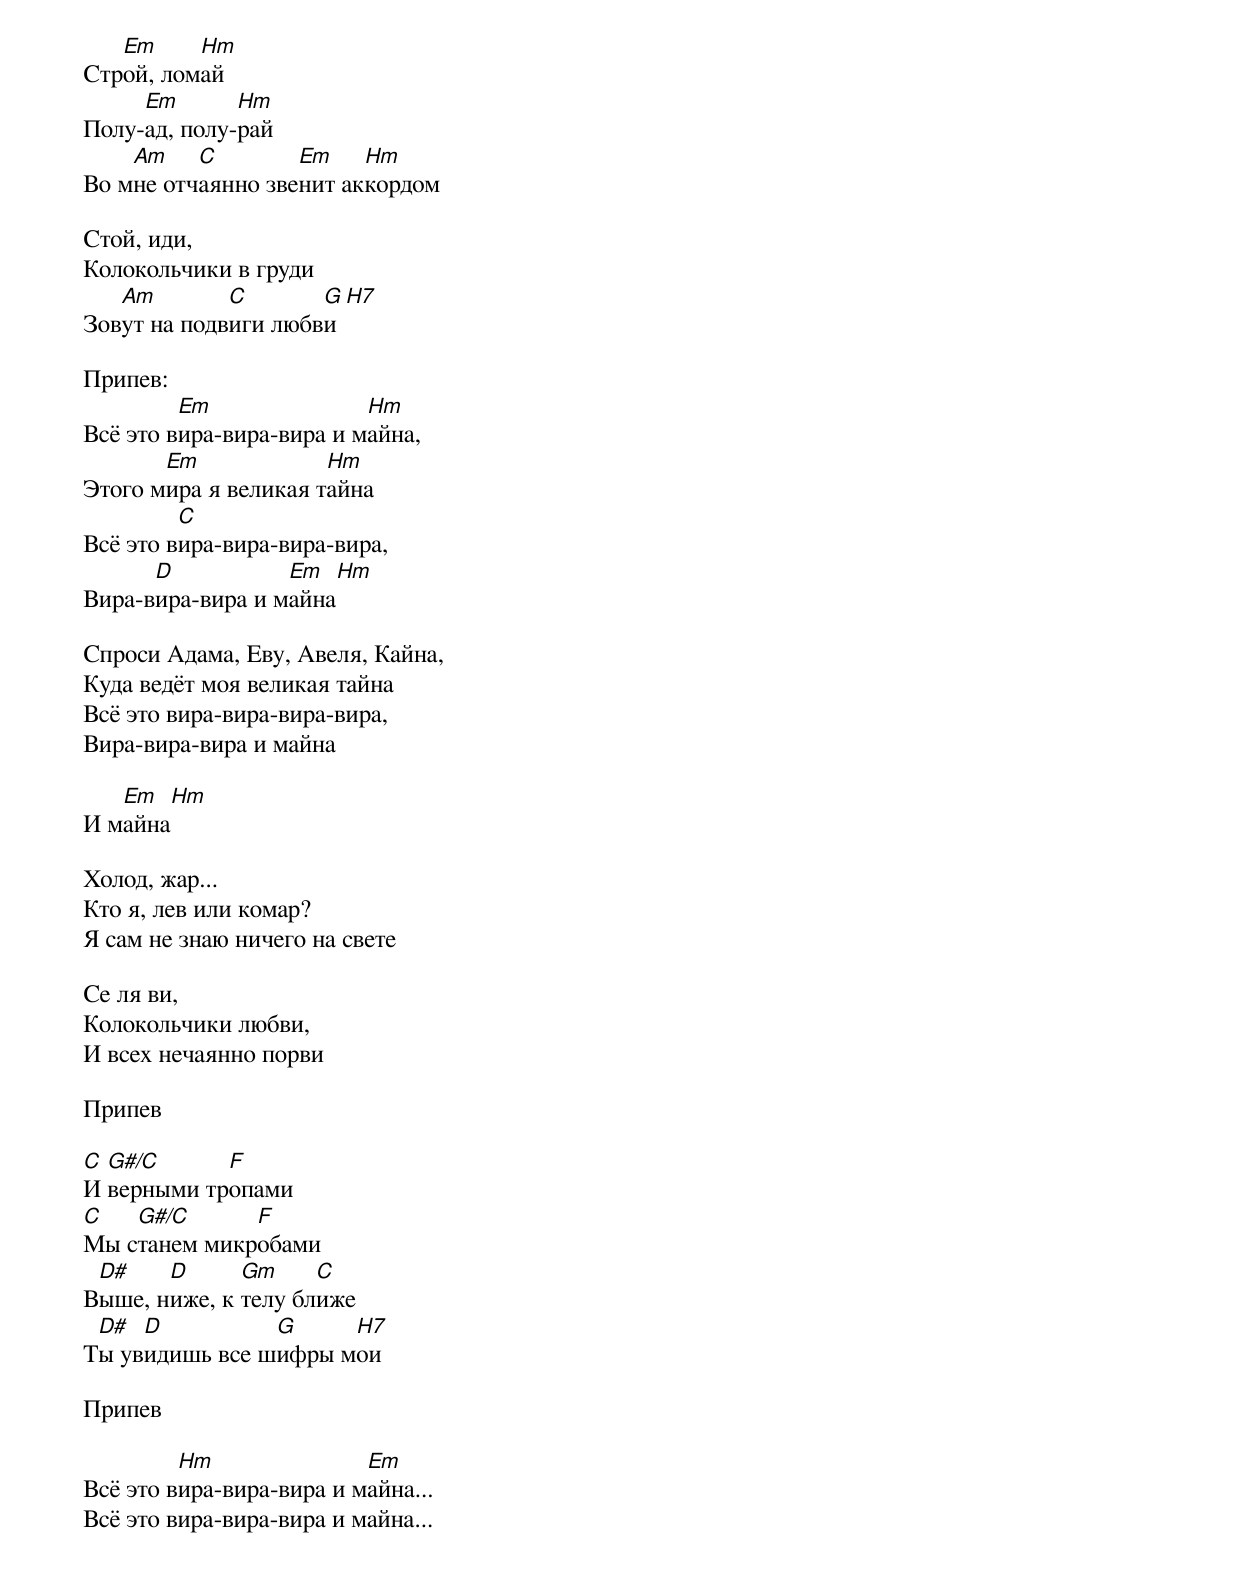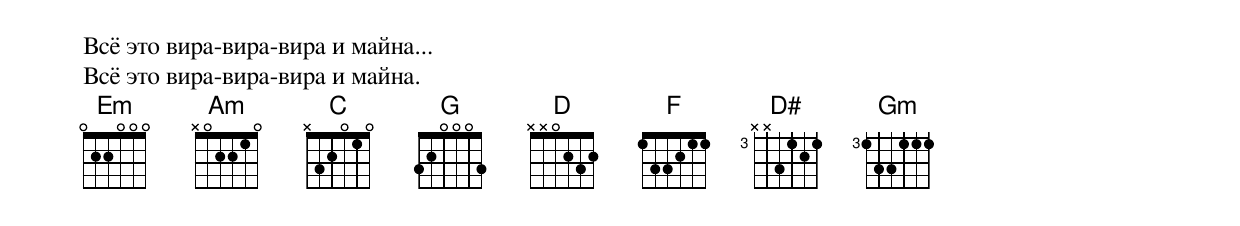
   Em     Hm
Строй, ломай
     Em       Hm
Полу-ад, полу-рай
    Am    C        Em    Hm
Во мне отчаянно звенит аккордом

Стой, иди,
Колокольчики в груди
   Am        C       G H7
Зовут на подвиги любви

Припев:
         Em               Hm
Всё это вира-вира-вира и майна,
       Em             Hm
Этого мира я великая тайна
         C
Всё это вира-вира-вира-вира,
      D           Em   Hm
Вира-вира-вира и майна

Спроси Адама, Еву, Авеля, Кайна,
Куда ведёт моя великая тайна
Всё это вира-вира-вира-вира,
Вира-вира-вира и майна

   Em   Hm
И майна

Холод, жар...
Кто я, лев или комар?
Я сам не знаю ничего на свете

Се ля ви,
Колокольчики любви,
И всех нечаянно порви

Припев

C G#/C      F
И верными тропами
C   G#/C      F
Мы станем микробами
 D#    D      Gm     C
Выше, ниже, к телу ближе
 D#  D          G     H7
Ты увидишь все шифры мои

Припев

         Hm               Em
Всё это вира-вира-вира и майна...
Всё это вира-вира-вира и майна...
Всё это вира-вира-вира и майна...
Всё это вира-вира-вира и майна.
